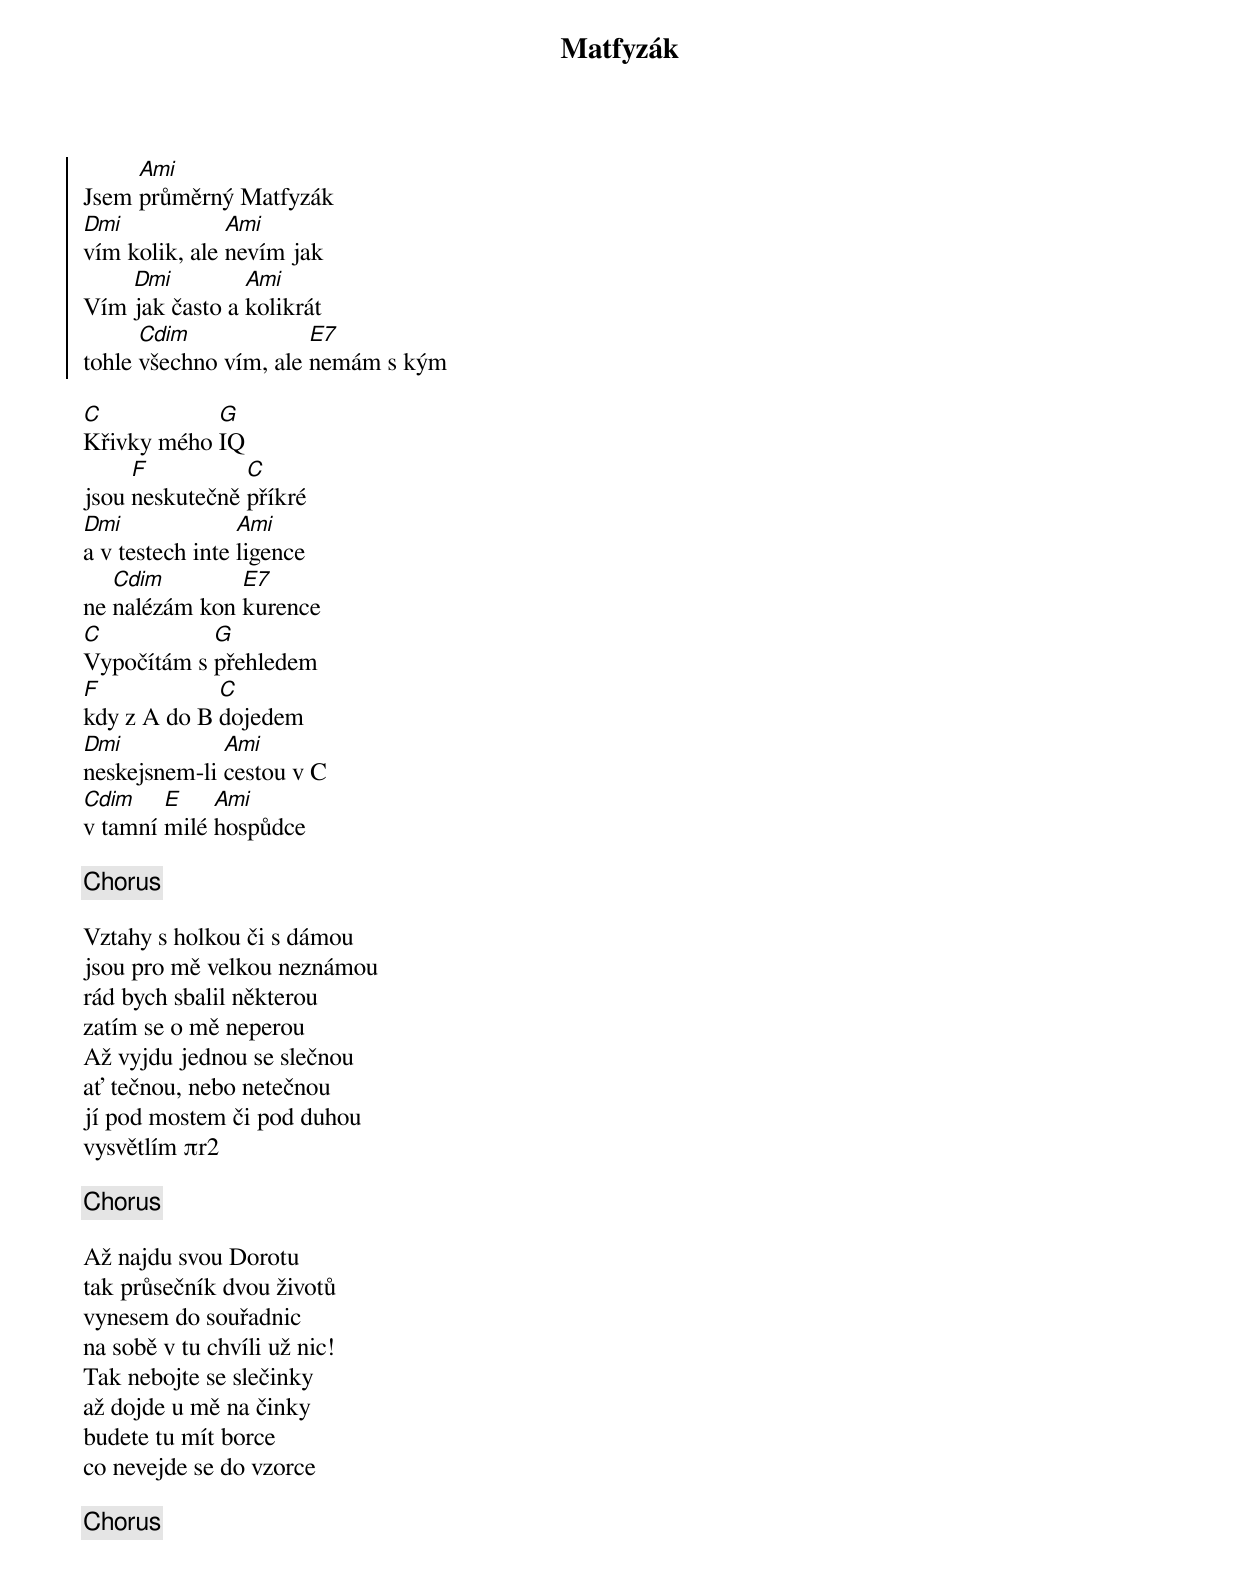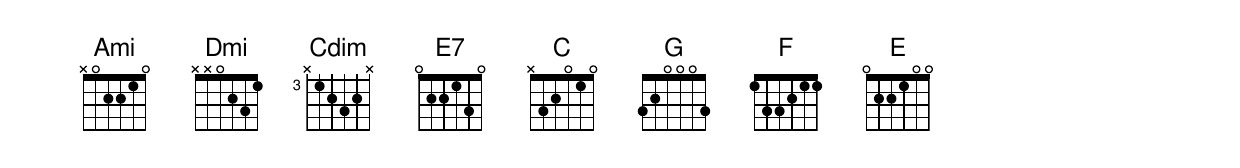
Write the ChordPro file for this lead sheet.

{title: Matfyzák}
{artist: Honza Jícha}
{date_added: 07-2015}
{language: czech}
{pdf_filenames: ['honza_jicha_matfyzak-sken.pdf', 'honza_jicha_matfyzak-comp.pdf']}
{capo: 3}
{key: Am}
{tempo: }
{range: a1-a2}
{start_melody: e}
{start_of_chorus}
Jsem [Ami]průměrný Matfyzák
[Dmi]vím kolik, ale [Ami]nevím jak
Vím [Dmi]jak často a [Ami]kolikrát
tohle [Cdim]všechno vím, ale [E7]nemám s kým
{end_of_chorus}

{start_of_verse}
[C]Křivky mého [G]IQ
jsou [F]neskutečně [C]příkré
[Dmi]a v testech inte [Ami]ligence
ne [Cdim]nalézám kon [E7]kurence
[C]Vypočítám s [G]přehledem
[F]kdy z A do B [C]dojedem
[Dmi]neskejsnem-li [Ami]cestou v C
[Cdim]v tamní [E]milé [Ami]hospůdce
{end_of_verse}

{chorus}

{start_of_verse}
Vztahy s holkou či s dámou
jsou pro mě velkou neznámou
rád bych sbalil některou
zatím se o mě neperou
Až vyjdu jednou se slečnou
ať tečnou, nebo netečnou
jí pod mostem či pod duhou
vysvětlím πr2
{end_of_verse}

{chorus}

{start_of_verse}
Až najdu svou Dorotu
tak průsečník dvou životů
vynesem do souřadnic
na sobě v tu chvíli už nic!
Tak nebojte se slečinky
až dojde u mě na činky
budete tu mít borce
co nevejde se do vzorce
{end_of_verse}

{chorus}
